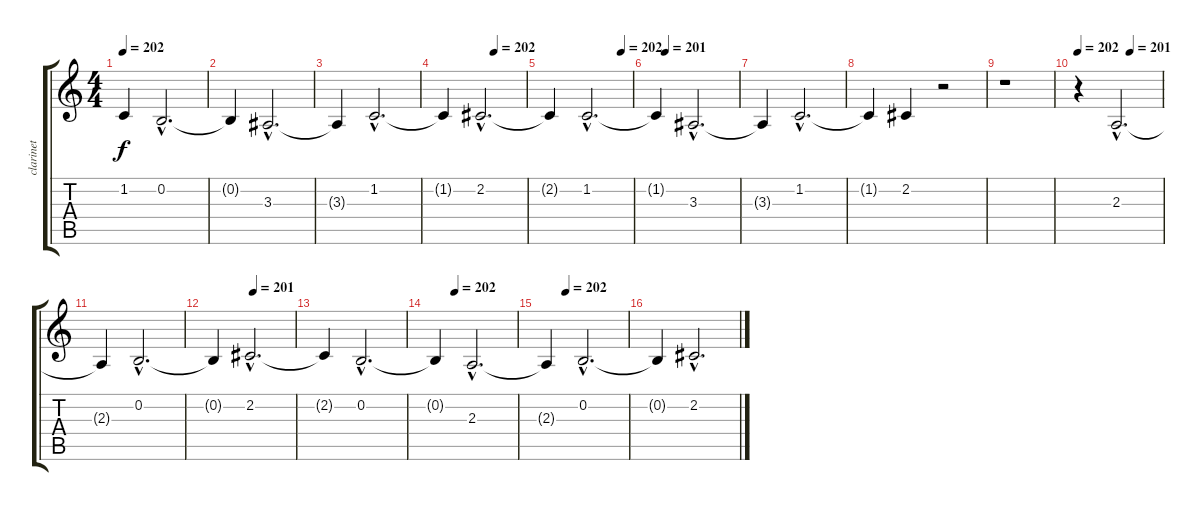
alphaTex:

\track ("clarinet" "clarinet") {instrument clarinet}
\staff {score tabs}
\tuning (E4 B3 G3 D3 A2 E2) {hide}
\ts (4 4)
\tempo 202
\clef g2
\ks c
1.2{t}.4{dy f} 0.2{hac}.2{d} |
0.2{t}.4 3.3{hac}.2{d} |
3.3{t}.4 1.2{hac}.2{d} |
\tempo (202 0.625)
1.2{t}.4 2.2{hac}.2{d} |
\tempo (202 0.875)
2.2{t}.4 1.2{hac}.2{d} |
\tempo (201 0.125)
1.2{t}.4 3.3{hac}.2{d} |
3.3{t}.4 1.2{hac}.2{d} |
1.2{t}.4 2.2.4 r.2 |
r.1 |
\tempo 202
\tempo (201 0.625)
r.4 2.3{hac}.2{d} |
2.3{t}.4 0.2{hac}.2{d} |
\tempo (201 0.5)
0.2{t}.4 2.2{hac}.2{d} |
2.2{t}.4 0.2{hac}.2{d} |
\tempo (202 0.25)
0.2{t}.4 2.3{hac}.2{d} |
\tempo (202 0.25)
2.3{t}.4 0.2{hac}.2{d} |
0.2{t}.4 2.2{hac}.2{d}
